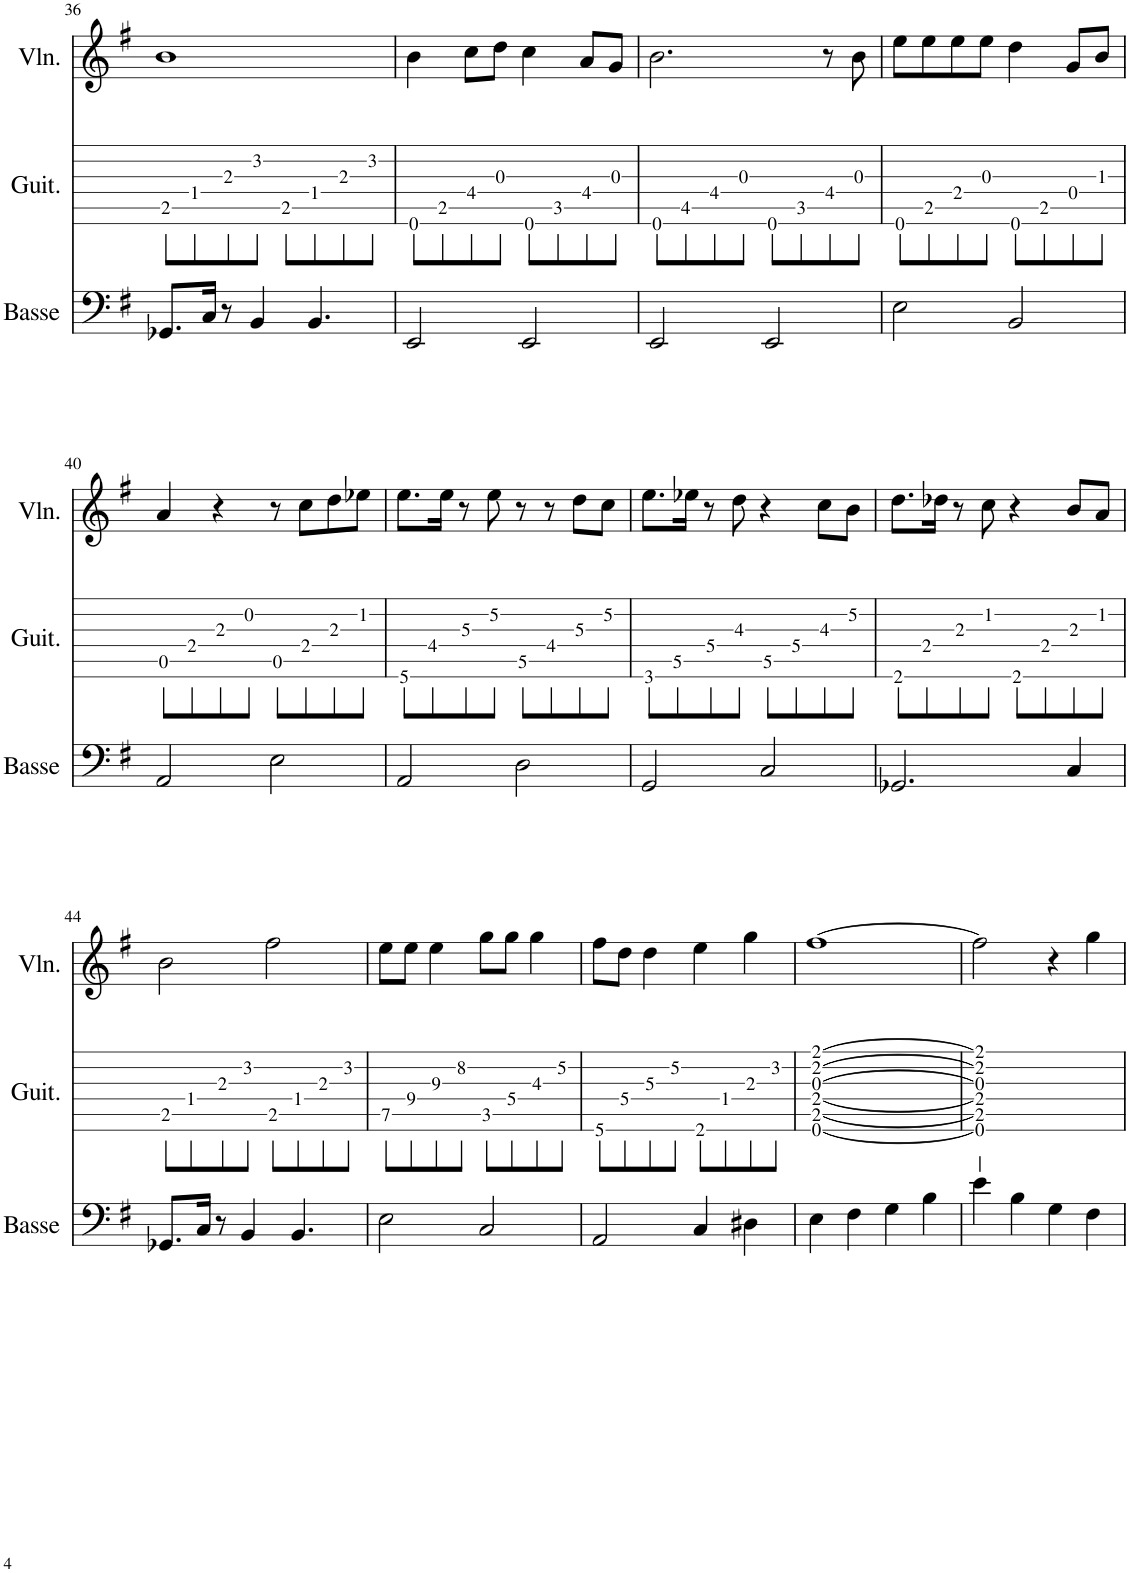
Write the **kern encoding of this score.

**kern	**kern	**kern
*part3	*part2	*part1
*staff3	*staff2	*staff1
*I"Basse acoustique	*I"Guitare acoustique	*I"Violon
*I'Basse	*I'Guit.	*I'Vln.
!!LO:PB:g=z
*clefF4	*	*clefG2
*Trd7c12	*	*
*k[f#]	*k[f#]	*k[f#]
*M4/4	*M4/4	*M4/4
=36	=36	=36
8.GG-X/L	8BB\L	1b
.	8D#\	.
16C/Jk	.	.
8r	8A\	.
4BB/	8d\J	.
.	8BB\L	.
4.BB/	8D#\	.
.	8A\	.
.	8d\J	.
=37	=37	=37
2EE/	8EE\L	4b\
.	8BB\	.
.	8F#\	8cc\L
.	8G\J	8dd\J
2EE/	8EE\L	4cc\
.	8C\	.
.	8F#\	8a/L
.	8G\J	8g/J
=38	=38	=38
2EE/	8EE\L	2.b\
.	8C#X\	.
.	8F#\	.
.	8G\J	.
2EE/	8EE\L	.
.	8Cn\	.
.	8F#\	8r
.	8G\J	8b\
=39	=39	=39
2E\	8EE\L	8ee\L
.	8BB\	8ee\
.	8E\	8ee\
.	8G\J	8ee\J
2BB/	8EE\L	4dd\
.	8BB\	.
.	8D\	8g/L
.	8G#\J	8b/J
!!LO:LB:g=z
=40	=40	=40
2AA/	8AA\L	4a/
.	8E\	.
.	8A\	4r
.	8B\J	.
2E\	8AA\L	8r
.	8E\	8cc\L
.	8A\	8dd\
.	8c\J	8ee-X\J
=41	=41	=41
2AA/	8AA\L	8.ee\L
.	8F#\	.
.	.	16ee\Jk
.	8c\	8r
.	8e\J	8ee\
2D\	8D\L	8r
.	8F#\	8r
.	8c\	8dd\L
.	8e\J	8cc\J
=42	=42	=42
2GG/	8GG\L	8.ee\L
.	8D\	.
.	.	16ee-X\Jk
.	8G\	8r
.	8B\J	8dd\
2C/	8D\L	4r
.	8G\	.
.	8B\	8cc\L
.	8e\J	8b\J
=43	=43	=43
2.GG-X/	8FF#\L	8.dd\L
.	8E\	.
.	.	16dd-X\Jk
.	8A\	8r
.	8c\J	8cc\
.	8FF#\L	4r
.	8E\	.
4C/	8A\	8b/L
.	8c\J	8a/J
!!LO:LB:g=z
=44	=44	=44
8.GG-X/L	8BB\L	2b\
.	8D#\	.
16C/Jk	.	.
8r	8A\	.
4BB/	8d\J	.
.	8BB\L	2ff#\
4.BB/	8D#\	.
.	8A\	.
.	8d\J	.
=45	=45	=45
2E\	8E\L	8ee\L
.	8B\	8ee\J
.	8e\	4ee\
.	8g\J	.
2C/	8C\L	8gg\L
.	8G\	8gg\J
.	8B\	4gg\
.	8e\J	.
=46	=46	=46
2AA/	8AA\L	8ff#\L
.	8G\	8dd\J
.	8c\	4dd\
.	8e\J	.
4C/	8FF#\L	4ee\
.	8E-\	.
4D#X\	8A\	4gg\
.	8d\J	.
=47	=47	=47
4E\	[1EE [1BB [1E [1G [1c#X [1f#	[1ff#
4F#\	.	.
4G\	.	.
4B\	.	.
=48	=48	=48
4e\	2EE\] 2BB\] 2E\] 2G\] 2c#\] 2f#\]	2ff#\]
4B\	.	.
4G\	2r	4r
4F#\	.	4gg\
=	=	=
*-	*-	*-
